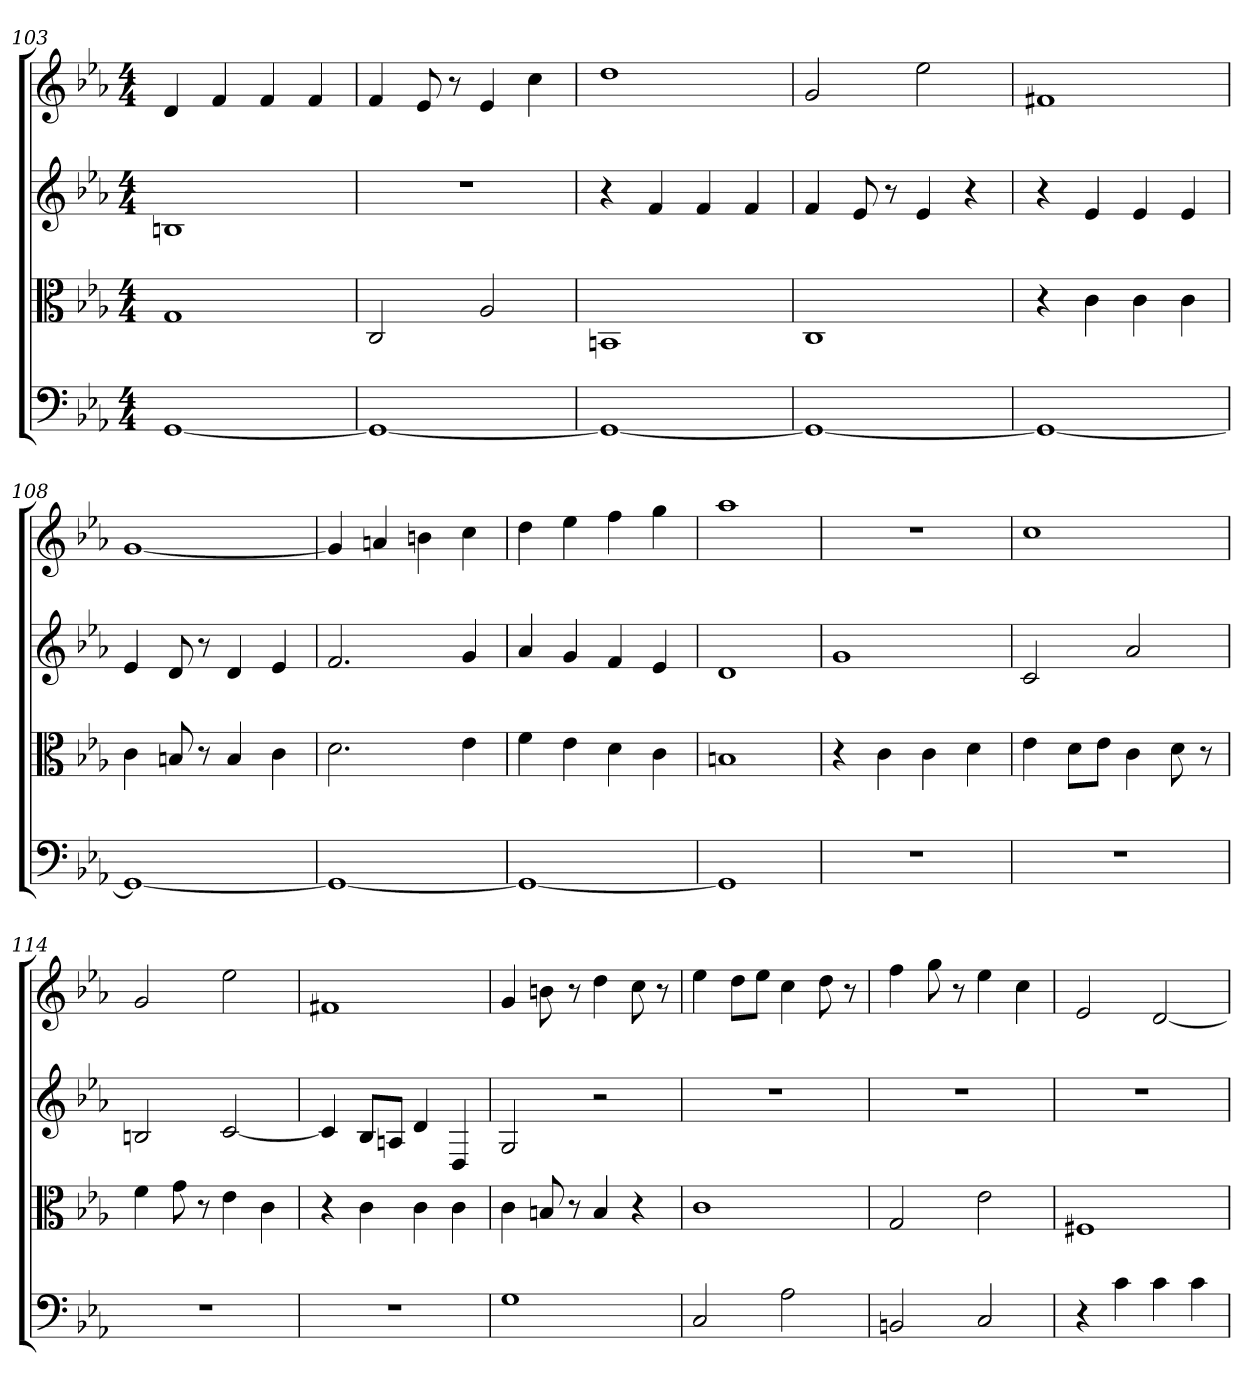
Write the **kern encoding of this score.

**kern	**kern	**kern	**kern
*part4	*part3	*part2	*part1
*staff4	*staff3	*staff2	*staff1
*clefF4	*clefC3	*clefG2	*clefG2
*k[b-e-a-]	*k[b-e-a-]	*k[b-e-a-]	*k[b-e-a-]
*c:	*c:	*c:	*c:
*M4/4	*M4/4	*M4/4	*M4/4
=103	=103	=103	=103
[1GG	1G	1Bn	4d
.	.	.	4f
.	.	.	4f
.	.	.	4f
=104	=104	=104	=104
1GG_	2C	1r	4f
.	.	.	8e-
.	.	.	8r
.	2A-	.	4e-
.	.	.	4cc
=105	=105	=105	=105
1GG_	1BBn	4r	1dd
.	.	4f	.
.	.	4f	.
.	.	4f	.
=106	=106	=106	=106
1GG_	1C	4f	2g
.	.	8e-	.
.	.	8r	.
.	.	4e-	2ee-
.	.	4r	.
=107	=107	=107	=107
1GG_	4r	4r	1f#X
.	4c	4e-	.
.	4c	4e-	.
.	4c	4e-	.
=108	=108	=108	=108
1GG_	4c	4e-	[1g
.	8Bn	8d	.
.	8r	8r	.
.	4B	4d	.
.	4c	4e-	.
=109	=109	=109	=109
1GG_	2.d	2.f	4g]
.	.	.	4an
.	.	.	4bn
.	4e-	4g	4cc
=110	=110	=110	=110
1GG_	4f	4a-	4dd
.	4e-	4g	4ee-
.	4d	4f	4ff
.	4c	4e-	4gg
=111	=111	=111	=111
1GG]	1Bn	1d	1aa-
=112	=112	=112	=112
1r	4r	1g	1r
.	4c	.	.
.	4c	.	.
.	4d	.	.
=113	=113	=113	=113
1r	4e-	2c	1cc
.	8d\L	.	.
.	8e-\J	.	.
.	4c	2a-	.
.	8d	.	.
.	8r	.	.
=114	=114	=114	=114
1r	4f	2Bn	2g
.	8g	.	.
.	8r	.	.
.	4e-	[2c	2ee-
.	4c	.	.
=115	=115	=115	=115
1r	4r	4c]	1f#X
.	4c	8B-/L	.
.	.	8An/J	.
.	4c	4d	.
.	4c	4D	.
=116	=116	=116	=116
1G	4c	2G	4g
.	8Bn	.	8bn
.	8r	.	8r
.	4B	2r	4dd
.	4r	.	8cc
.	.	.	8r
=117	=117	=117	=117
2C	1c	1r	4ee-
.	.	.	8dd\L
.	.	.	8ee-\J
2A-	.	.	4cc
.	.	.	8dd
.	.	.	8r
=118	=118	=118	=118
2BBn	2G	1r	4ff
.	.	.	8gg
.	.	.	8r
2C	2e-	.	4ee-
.	.	.	4cc
=119	=119	=119	=119
4r	1F#X	1r	2e-
4c	.	.	.
4c	.	.	[2d
4c	.	.	.
=	=	=	=
*-	*-	*-	*-
